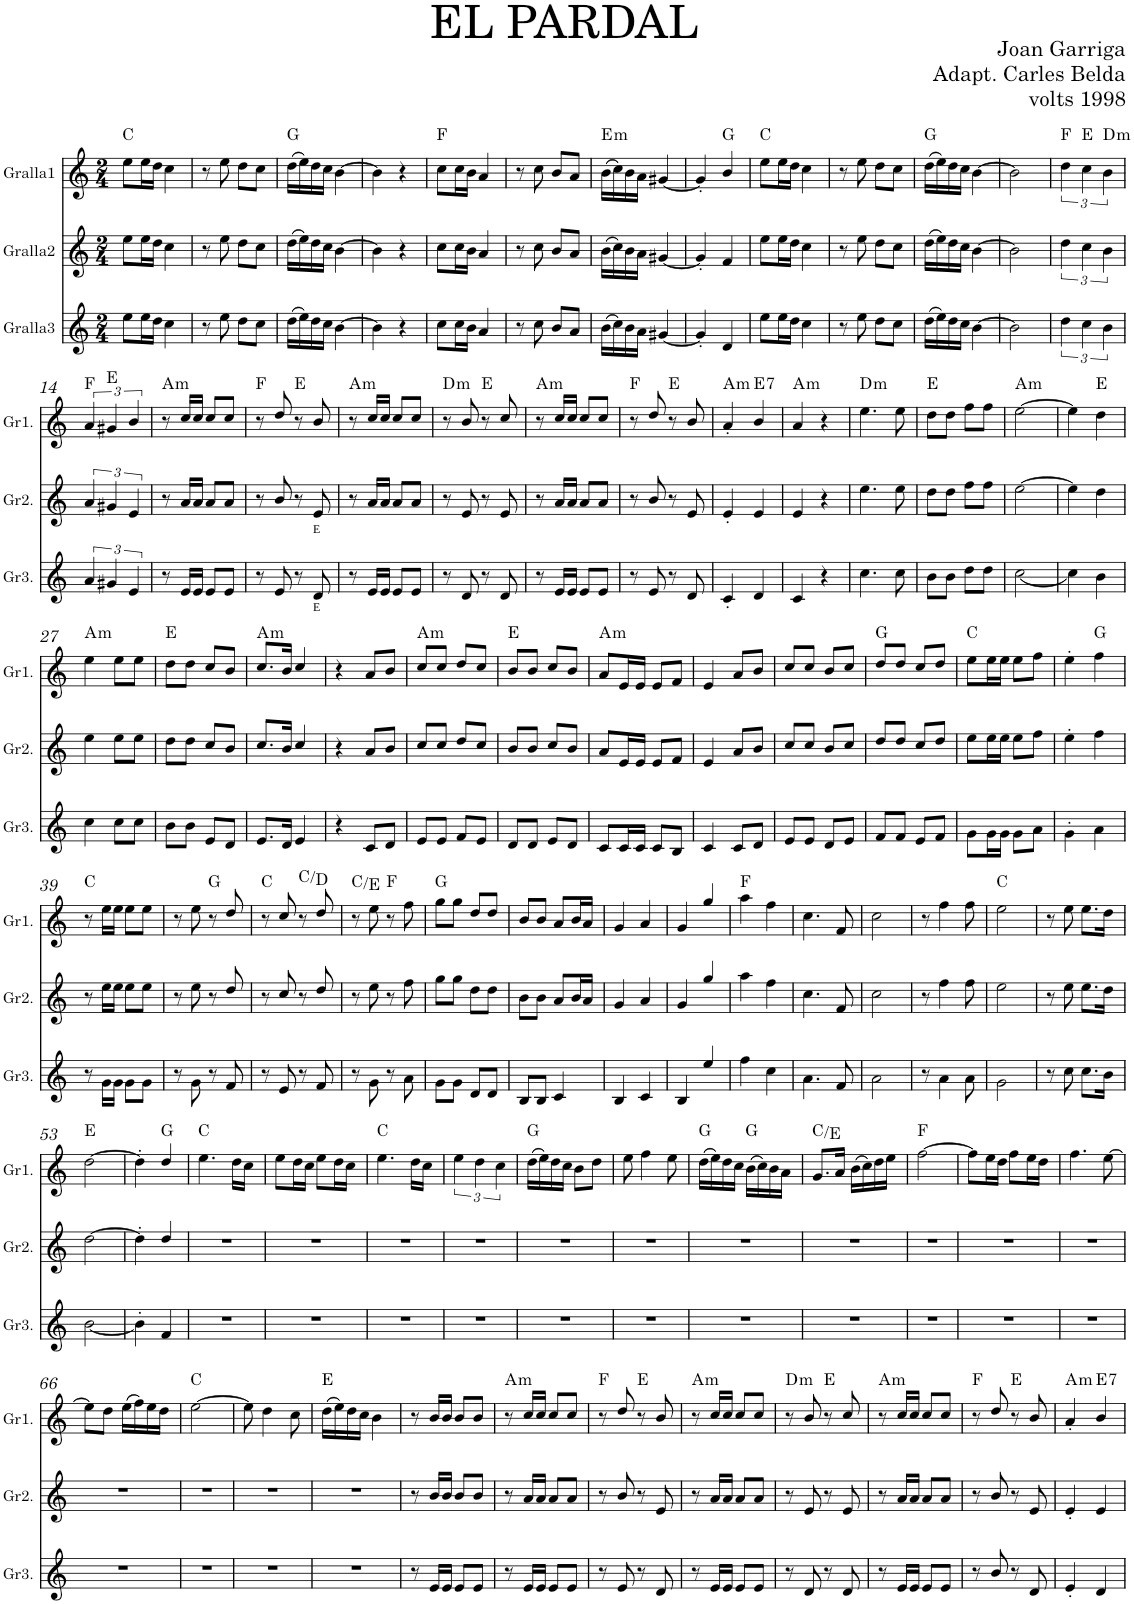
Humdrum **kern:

**kern	**kern	**kern	**harte
*part3	*part2	*part1	*part1
*staff3	*staff2	*staff1	*
*I"Gralla3	*I"Gralla2	*I"Gralla1	*
*I'Gr3.	*I'Gr2.	*I'Gr1.	*
*clefG2	*clefG2	*clefG2	*
*k[]	*k[]	*k[]	*
*M2/4	*M2/4	*M2/4	*
=1	=1	=1	=1
8ee\L	8ee\L	8ee\L	C:maj
16ee\L	16ee\L	16ee\L	.
16dd\JJ	16dd\JJ	16dd\JJ	.
4cc\	4cc\	4cc\	.
=2	=2	=2	=2
8r	8r	8r	.
8ee\	8ee\	8ee\	.
8dd\L	8dd\L	8dd\L	.
8cc\J	8cc\J	8cc\J	.
=3	=3	=3	=3
(16dd\LL	(16dd\LL	(16dd\LL	G:maj
16ee\)	16ee\)	16ee\)	.
16dd\	16dd\	16dd\	.
16cc\JJ	16cc\JJ	16cc\JJ	.
[4b\	[4b\	[4b\	.
=4	=4	=4	=4
4b\]	4b\]	4b\]	.
4r	4r	4r	.
=5	=5	=5	=5
8cc\L	8cc\L	8cc\L	F:maj
16cc\L	16cc\L	16cc\L	.
16b\JJ	16b\JJ	16b\JJ	.
4a/	4a/	4a/	.
=6	=6	=6	=6
8r	8r	8r	.
8cc\	8cc\	8cc\	.
8b/L	8b/L	8b/L	.
8a/J	8a/J	8a/J	.
=7	=7	=7	=7
!	!	!	!LO:H:kt=m
(16b\LL	(16b\LL	(16b\LL	E:min
16cc\)	16cc\)	16cc\)	.
16b\	16b\	16b\	.
16a\JJ	16a\JJ	16a\JJ	.
[<4g#X/	[<4g#X/	[<4g#X/	.
=8	=8	=8	=8
4g#'/]	4g#'/]	4g#'/]	.
4d/	4f/	4b/	G:maj
=9	=9	=9	=9
8ee\L	8ee\L	8ee\L	C:maj
16ee\L	16ee\L	16ee\L	.
16dd\JJ	16dd\JJ	16dd\JJ	.
4cc\	4cc\	4cc\	.
=10	=10	=10	=10
8r	8r	8r	.
8ee\	8ee\	8ee\	.
8dd\L	8dd\L	8dd\L	.
8cc\J	8cc\J	8cc\J	.
=11	=11	=11	=11
(16dd\LL	(16dd\LL	(16dd\LL	G:maj
16ee\)	16ee\)	16ee\)	.
16dd\	16dd\	16dd\	.
16cc\JJ	16cc\JJ	16cc\JJ	.
[4b\	[4b\	[4b\	.
=12	=12	=12	=12
2b\]	2b\]	2b\]	.
=13	=13	=13	=13
6dd\	6dd\	6dd\	F:maj
6cc\	6cc\	6cc\	E:maj
!	!	!	!LO:H:kt=m
6b\	6b\	6b\	D:min
!!LO:LB:g=z
=14	=14	=14	=14
6a/	6a/	6a/	F:maj
6g#X/	6g#X/	6g#X/	E:maj
6e/	6e/	6b/	.
=15	=15	=15	=15
!	!	!	!LO:H:kt=m
8r	8r	8r	A:min
16e/LL	16a/LL	16cc/LL	.
16e/JJ	16a/JJ	16cc/JJ	.
8e/L	8a/L	8cc/L	.
8e/J	8a/J	8cc/J	.
=16	=16	=16	=16
8r	8r	8r	F:maj
8e/	8b/	8dd/	.
8r	8r	8r	E:maj
!	!LO:TX:b:t=E	!	!
!LO:TX:b:t=E	!	!	!
8d/	8e/	8b/	.
=17	=17	=17	=17
!	!	!	!LO:H:kt=m
8r	8r	8r	A:min
16e/LL	16a/LL	16cc/LL	.
16e/JJ	16a/JJ	16cc/JJ	.
8e/L	8a/L	8cc/L	.
8e/J	8a/J	8cc/J	.
=18	=18	=18	=18
!	!	!	!LO:H:kt=m
8r	8r	8r	D:min
8d/	8e/	8b/	.
8r	8r	8r	E:maj
8d/	8e/	8cc/	.
=19	=19	=19	=19
!	!	!	!LO:H:kt=m
8r	8r	8r	A:min
16e/LL	16a/LL	16cc/LL	.
16e/JJ	16a/JJ	16cc/JJ	.
8e/L	8a/L	8cc/L	.
8e/J	8a/J	8cc/J	.
=20	=20	=20	=20
8r	8r	8r	F:maj
8e/	8b/	8dd/	.
8r	8r	8r	E:maj
8d/	8e/	8b/	.
=21	=21	=21	=21
!	!	!	!LO:H:kt=m
4c'/	4e'/	4a'/	A:min
!	!	!	!LO:H:kt=7
4d/	4e/	4b/	E:7
=22	=22	=22	=22
!	!	!	!LO:H:kt=m
4c/	4e/	4a/	A:min
4r	4r	4r	.
=23	=23	=23	=23
!	!	!	!LO:H:kt=m
4.cc\	4.ee\	4.ee\	D:min
8cc\	8ee\	8ee\	.
=24	=24	=24	=24
8b\L	8dd\L	8dd\L	E:maj
8b\J	8dd\J	8dd\J	.
8dd\L	8ff\L	8ff\L	.
8dd\J	8ff\J	8ff\J	.
=25	=25	=25	=25
!	!	!	!LO:H:kt=m
[<2cc\	[>2ee\	[>2ee\	A:min
=26	=26	=26	=26
4cc\]	4ee\]	4ee\]	.
4b\	4dd\	4dd\	E:maj
!!LO:LB:g=z
=27	=27	=27	=27
!	!	!	!LO:H:kt=m
4cc\	4ee\	4ee\	A:min
8cc\L	8ee\L	8ee\L	.
8cc\J	8ee\J	8ee\J	.
=28	=28	=28	=28
8b\L	8dd\L	8dd\L	E:maj
8b\J	8dd\J	8dd\J	.
8e/L	8cc/L	8cc/L	.
8d/J	8b/J	8b/J	.
=29	=29	=29	=29
!	!	!	!LO:H:kt=m
8.e/L	8.cc/L	8.cc/L	A:min
16d/Jk	16b/Jk	16b/Jk	.
4e/	4cc/	4cc/	.
=30	=30	=30	=30
4r	4r	4r	.
8c/L	8a/L	8a/L	.
8d/J	8b/J	8b/J	.
=31	=31	=31	=31
!	!	!	!LO:H:kt=m
8e/L	8cc/L	8cc/L	A:min
8e/J	8cc/J	8cc/J	.
8f/L	8dd/L	8dd/L	.
8e/J	8cc/J	8cc/J	.
=32	=32	=32	=32
8d/L	8b/L	8b/L	E:maj
8d/J	8b/J	8b/J	.
8e/L	8cc/L	8cc/L	.
8d/J	8b/J	8b/J	.
=33	=33	=33	=33
!	!	!	!LO:H:kt=m
8c/L	8a/L	8a/L	A:min
16c/L	16e/L	16e/L	.
16c/JJ	16e/JJ	16e/JJ	.
8c/L	8e/L	8e/L	.
8B/J	8f/J	8f/J	.
=34	=34	=34	=34
4c/	4e/	4e/	.
8c/L	8a/L	8a/L	.
8d/J	8b/J	8b/J	.
=35	=35	=35	=35
8e/L	8cc/L	8cc/L	.
8e/J	8cc/J	8cc/J	.
8d/L	8b/L	8b/L	.
8e/J	8cc/J	8cc/J	.
=36	=36	=36	=36
8f/L	8dd/L	8dd/L	G:maj
8f/J	8dd/J	8dd/J	.
8e/L	8cc/L	8cc/L	.
8f/J	8dd/J	8dd/J	.
=37	=37	=37	=37
8g\L	8ee\L	8ee\L	C:maj
16g\L	16ee\L	16ee\L	.
16g\JJ	16ee\JJ	16ee\JJ	.
8g\L	8ee\L	8ee\L	.
8a\J	8ff\J	8ff\J	.
=38	=38	=38	=38
4g'\	4ee'\	4ee'\	.
4a\	4ff\	4ff\	G:maj
!!LO:LB:g=z
=39	=39	=39	=39
8r	8r	8r	C:maj
16g\LL	16ee\LL	16ee\LL	.
16g\JJ	16ee\JJ	16ee\JJ	.
8g\L	8ee\L	8ee\L	.
8g\J	8ee\J	8ee\J	.
=40	=40	=40	=40
8r	8r	8r	.
8g\	8ee\	8ee\	.
8r	8r	8r	G:maj
8f/	8dd/	8dd/	.
=41	=41	=41	=41
8r	8r	8r	C:maj
8e/	8cc/	8cc/	.
8r	8r	8r	C:maj/2
8f/	8dd/	8dd/	.
=42	=42	=42	=42
8r	8r	8r	C:maj/3
8g\	8ee\	8ee\	.
8r	8r	8r	F:maj
8a\	8ff\	8ff\	.
=43	=43	=43	=43
8g\L	8gg\L	8gg\L	G:maj
8g\J	8gg\J	8gg\J	.
8d/L	8dd\L	8dd/L	.
8d/J	8dd\J	8dd/J	.
=44	=44	=44	=44
8B/L	8b\L	8b/L	.
8B/J	8b\J	8b/J	.
4c/	8a/L	8a/L	.
.	16b/L	16b/L	.
.	16a/JJ	16a/JJ	.
=45	=45	=45	=45
4B/	4g/	4g/	.
4c/	4a/	4a/	.
=46	=46	=46	=46
4B/	4g/	4g/	.
4ee/	4gg/	4gg/	.
=47	=47	=47	=47
4ff\	4aa\	4aa\	F:maj
4cc\	4ff\	4ff\	.
=48	=48	=48	=48
4.a\	4.cc\	4.cc\	.
8f/	8f/	8f/	.
=49	=49	=49	=49
2a\	2cc\	2cc\	.
=50	=50	=50	=50
8r	8r	8r	.
4a\	4ff\	4ff\	.
8a\	8ff\	8ff\	.
=51	=51	=51	=51
2g\	2ee\	2ee\	C:maj
=52	=52	=52	=52
8r	8r	8r	.
8cc\	8ee\	8ee\	.
8.cc\L	8.ee\L	8.ee\L	.
16b\Jk	16dd\Jk	16dd\Jk	.
!!LO:LB:g=z
=53	=53	=53	=53
[<2b\	[>2dd\	[>2dd\	E:maj
=54	=54	=54	=54
4b'\]	4dd'\]	4dd'\]	.
4f/	4dd/	4dd/	G:maj
=55	=55	=55	=55
2r	2r	4.ee\	C:maj
.	.	16dd\LL	.
.	.	16cc\JJ	.
=56	=56	=56	=56
2r	2r	8ee\L	.
.	.	16dd\L	.
.	.	16cc\JJ	.
.	.	8ee\L	.
.	.	16dd\L	.
.	.	16cc\JJ	.
=57	=57	=57	=57
2r	2r	4.ee\	C:maj
.	.	16dd\LL	.
.	.	16cc\JJ	.
=58	=58	=58	=58
2r	2r	6ee\	.
.	.	6dd\	.
.	.	6cc\	.
=59	=59	=59	=59
2r	2r	(16dd\LL	G:maj
.	.	16ee\)	.
.	.	16dd\	.
.	.	16cc\JJ	.
.	.	8b\L	.
.	.	8dd\J	.
=60	=60	=60	=60
2r	2r	8ee\	.
.	.	4ff\	.
.	.	8ee\	.
=61	=61	=61	=61
2r	2r	(16dd\LL	G:maj
.	.	16ee\)	.
.	.	16dd\	.
.	.	16cc\JJ	.
.	.	(16b\LL	G:maj
.	.	16cc\)	.
.	.	16b\	.
.	.	16a\JJ	.
=62	=62	=62	=62
2r	2r	8.g/L	C:maj/3
.	.	16a/Jk	.
.	.	(16b\LL	.
.	.	16cc\)	.
.	.	16dd\	.
.	.	16ee\JJ	.
=63	=63	=63	=63
2r	2r	[>2ff\	F:maj
=64	=64	=64	=64
2r	2r	8ff\L]	.
.	.	16ee\L	.
.	.	16dd\JJ	.
.	.	8ff\L	.
.	.	16ee\L	.
.	.	16dd\JJ	.
=65	=65	=65	=65
2r	2r	4.ff\	.
.	.	[8ee\	.
!!LO:LB:g=z
=66	=66	=66	=66
2r	2r	8ee\L]	.
.	.	8dd\J	.
.	.	(16ee\LL	.
.	.	16ff\)	.
.	.	16ee\	.
.	.	16dd\JJ	.
=67	=67	=67	=67
2r	2r	[>2ee\	C:maj
=68	=68	=68	=68
2r	2r	8ee\]	.
.	.	4dd\	.
.	.	8cc\	.
=69	=69	=69	=69
2r	2r	(16dd\LL	E:maj
.	.	16ee\)	.
.	.	16dd\	.
.	.	16cc\JJ	.
.	.	4b\	.
=70	=70	=70	=70
8r	8r	8r	.
16e/LL	16b/LL	16b/LL	.
16e/JJ	16b/JJ	16b/JJ	.
8e/L	8b/L	8b/L	.
8e/J	8b/J	8b/J	.
=71	=71	=71	=71
!	!	!	!LO:H:kt=m
8r	8r	8r	A:min
16e/LL	16a/LL	16cc/LL	.
16e/JJ	16a/JJ	16cc/JJ	.
8e/L	8a/L	8cc/L	.
8e/J	8a/J	8cc/J	.
=72	=72	=72	=72
8r	8r	8r	F:maj
8e/	8b/	8dd/	.
8r	8r	8r	E:maj
8d/	8e/	8b/	.
=73	=73	=73	=73
!	!	!	!LO:H:kt=m
8r	8r	8r	A:min
16e/LL	16a/LL	16cc/LL	.
16e/JJ	16a/JJ	16cc/JJ	.
8e/L	8a/L	8cc/L	.
8e/J	8a/J	8cc/J	.
=74	=74	=74	=74
!	!	!	!LO:H:kt=m
8r	8r	8r	D:min
8d/	8e/	8b/	.
8r	8r	8r	E:maj
8d/	8e/	8cc/	.
=75	=75	=75	=75
!	!	!	!LO:H:kt=m
8r	8r	8r	A:min
16e/LL	16a/LL	16cc/LL	.
16e/JJ	16a/JJ	16cc/JJ	.
8e/L	8a/L	8cc/L	.
8e/J	8a/J	8cc/J	.
=76	=76	=76	=76
8r	8r	8r	F:maj
8b/	8b/	8dd/	.
8r	8r	8r	E:maj
8d/	8e/	8b/	.
=77	=77	=77	=77
!	!	!	!LO:H:kt=m
4e'/	4e'/	4a'/	A:min
!	!	!	!LO:H:kt=7
4d/	4e/	4b/	E:7
=	=	=	=
*-	*-	*-	*-
